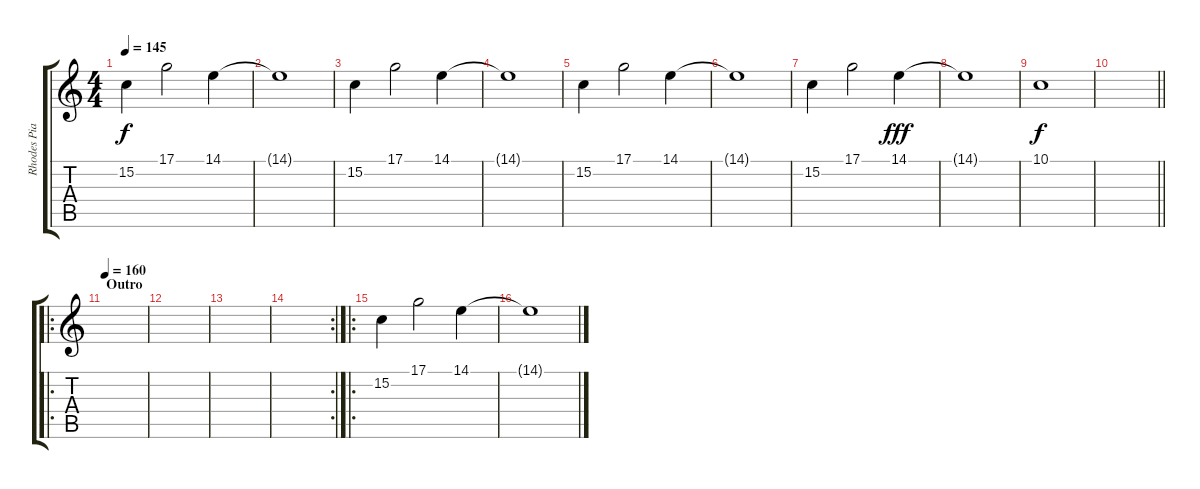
\track ("Rhodes Piano" "Rhodes Pia") {instrument electricpiano1}
\staff {score tabs}
\tuning (D4 A3 F3 C3 G2 C2) {hide}
\ts (4 4)
\tempo 145
\clef g2
\ks c
15.2.4{dy f} 17.1.2 14.1.4 |
14.1{t}.1 |
15.2.4 17.1.2 14.1.4 |
14.1{t}.1 |
15.2.4 17.1.2 14.1.4 |
14.1{t}.1 |
15.2.4 17.1.2 14.1.4{dy fff} |
14.1{t}.1 |
10.1.1{dy f} |
\barLineRight lightlight
|
\ro
\section ("" "Outro")
\tempo 160
|
|
|
\rc 2
|
\ro
15.2.4 17.1.2 14.1.4 |
14.1{t}.1
